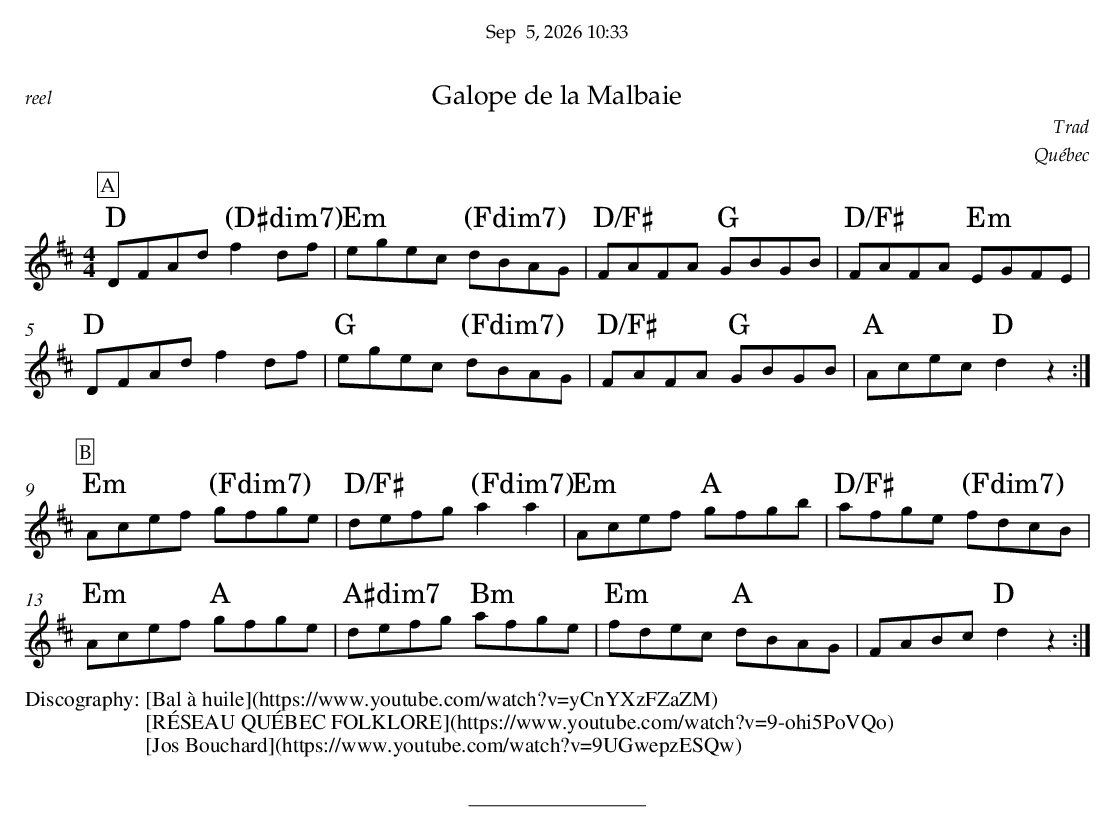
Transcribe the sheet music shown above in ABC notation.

X:1
T:Galope de la Malbaie
C:Trad
O:Québec
M:4/4
L:1/8
K:Dmaj
P:A
"D" DFAd "(D#dim7)" f2df | "Em" egec "(Fdim7)" dBAG | "D/F#" FAFA "G" GBGB | "D/F#" FAFA "Em" EGFE |
"D" DFAd f2df | "G" egec "(Fdim7)" dBAG | "D/F#" FAFA "G" GBGB | "A" Acec "D" d2z2 :|
%%vskip 0.5cm
P:B
"Em" Acef "(Fdim7)" gfge | "D/F#" defg "(Fdim7)" a2a2 | "Em" Acef "A" gfgb | "D/F#" afge "(Fdim7)" fdcB |
"Em" Acef "A" gfge | "A#dim7" defg "Bm" afge | "Em" fdec "A" dBAG | FABc "D" d2z2 :|
